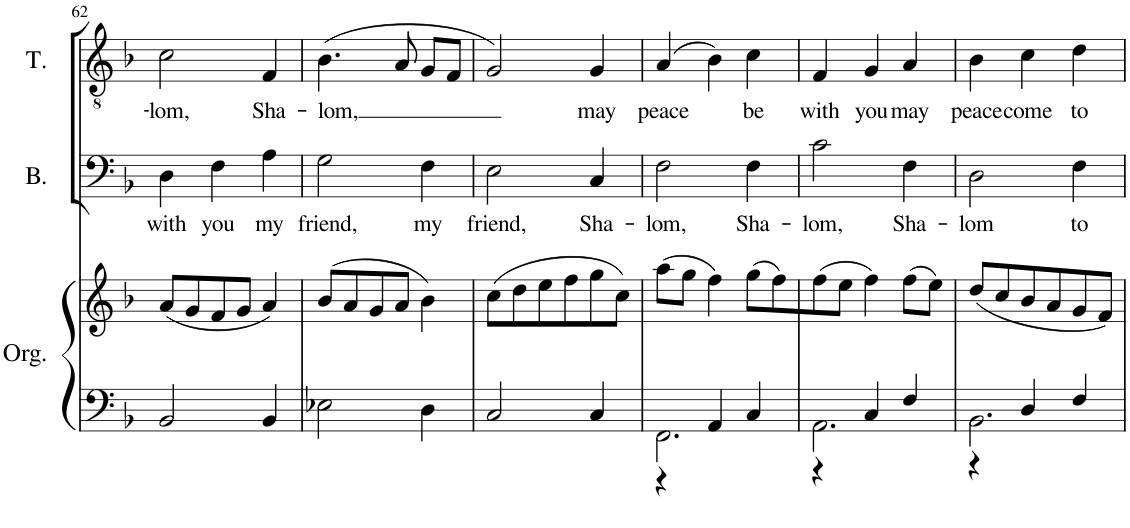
**kern	**kern	**kern	**text	**kern	**text
*part3	*part3	*part2	*part2	*part1	*part1
*staff4	*staff3	*staff2	*staff2	*staff1	*staff1
*I"Organ	*	*I"Bass	*	*I"Tenor	*
*I'Org.	*	*I'B.	*	*I'T.	*
!!LO:PB:g=z
*clefF4	*clefG2	*clefF4	*	*clefGv2	*
*k[b-]	*k[b-]	*k[b-]	*	*k[b-]	*
*M3/4	*M3/4	*M3/4	*	*M3/4	*
=62	=62	=62	=62	=62	=62
!	!	!	!LO:LY:b	!	!LO:LY:b
2BB-/	(8a/L	4D\	with	2c\	-lom,
.	8g/	.	.	.	.
!	!	!	!LO:LY:b	!	!
.	8f/	4F\	you	.	.
.	8g/J	.	.	.	.
!	!	!	!LO:LY:b	!	!LO:LY:b
4BB-/	4a/)	4A\	my	4F/	Sha-
=63	=63	=63	=63	=63	=63
!	!	!	!LO:LY:b	!	!LO:LY:b
2E-X\	(8b-/L	2G\	friend,	(4.B-\	-lom,
.	8a/	.	.	.	.
.	8g/	.	.	.	.
.	8a/J	.	.	8A/	.
!	!	!	!LO:LY:b	!	!
4D\	4b-\)	4F\	my	8G/L	.
.	.	.	.	8F/J	.
=64	=64	=64	=64	=64	=64
!	!	!	!LO:LY:b	!	!
2C/	(8cc\L	2E\	friend,	2G/)	.
.	8dd\	.	.	.	.
.	8ee\	.	.	.	.
.	8ff\	.	.	.	.
!	!	!	!LO:LY:b	!	!LO:LY:b
4C/	8gg\	4C/	Sha-	4G/	may
.	8cc\J)	.	.	.	.
=65	=65	=65	=65	=65	=65
*^	*	*	*	*	*
!	!	!	!	!LO:LY:b	!	!LO:LY:b
2.FF\	4r	(8aa\L	2F\	-lom,	(4A/	peace
.	.	8gg\J	.	.	.	.
.	4AA/	4ff\)	.	.	4B-\)	.
!	!	!	!	!LO:LY:b	!	!LO:LY:b
.	4C/	(8gg\L	4F\	Sha-	4c\	be
.	.	8ff\)	.	.	.	.
=66	=66	=66	=66	=66	=66	=66
!	!	!	!	!LO:LY:b	!	!LO:LY:b
2.AA\	4r	(8ff\	2c\	-lom,	4F/	with
.	.	8ee\J	.	.	.	.
!	!	!	!	!	!	!LO:LY:b
.	4C/	4ff\)	.	.	4G/	you
!	!	!	!	!LO:LY:b	!	!LO:LY:b
.	4F/	(8ff\L	4F\	Sha-	4A/	may
.	.	8ee\J)	.	.	.	.
=67	=67	=67	=67	=67	=67	=67
!	!	!	!	!LO:LY:b	!	!LO:LY:b
2.BB-\	4r	(8dd/L	2D\	-lom	4B-\	peace
.	.	8cc/	.	.	.	.
!	!	!	!	!	!	!LO:LY:b
.	4D/	8b-/	.	.	4c\	come
.	.	8a/	.	.	.	.
!	!	!	!	!LO:LY:b	!	!LO:LY:b
.	4F/	8g/	4F\	to	4d\	to
.	.	8f/J)	.	.	.	.
*v	*v	*	*	*	*	*
=	=	=	=	=	=
*-	*-	*-	*-	*-	*-
